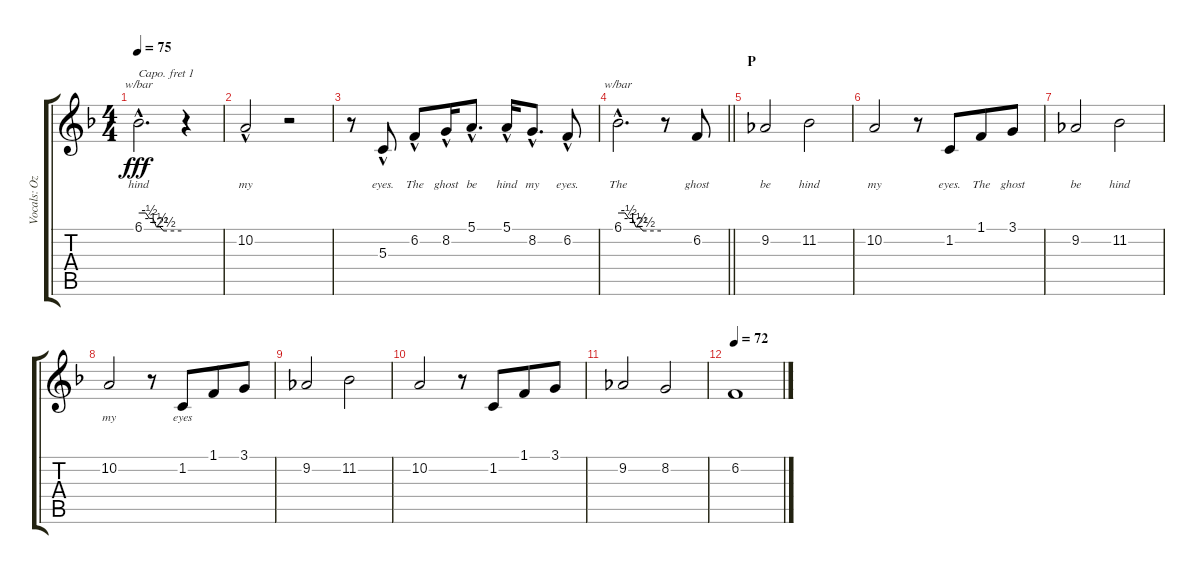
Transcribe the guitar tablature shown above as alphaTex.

\track ("Vocals: Ozzy" "Vocals: Oz") {instrument lead2sawtooth}
\staff {score tabs}
\capo 1
\tuning (Eb4 Bb3 Gb3 Db3 Ab2 Eb2) {hide}
\ts (4 4)
\tempo 75
\clef g2
\ks f
6.1{hac}.2{d tbe (custom default 0 0 10 0 15 -2 20 -2 25 -6 30 -6 35 -10 60 -10) lyrics (0 "hind") lyrics (1 "") lyrics (2 "") lyrics (3 "") lyrics (4 "") dy fff} r.4 |
10.2{hac}.2{lyrics (0 "my") lyrics (1 "") lyrics (2 "") lyrics (3 "") lyrics (4 "")} r.2 |
r.8 5.3{hac}.8{lyrics (0 "eyes.") lyrics (1 "") lyrics (2 "") lyrics (3 "") lyrics (4 "")} 6.2{hac}.8{lyrics (0 "The") lyrics (1 "") lyrics (2 "") lyrics (3 "") lyrics (4 "")} 8.2{hac}.16{lyrics (0 "ghost") lyrics (1 "") lyrics (2 "") lyrics (3 "") lyrics (4 "")} 5.1{hac}.8{d lyrics (0 "be") lyrics (1 "") lyrics (2 "") lyrics (3 "") lyrics (4 "")} 5.1{hac}.16{lyrics (0 "hind") lyrics (1 "") lyrics (2 "") lyrics (3 "") lyrics (4 "")} 8.2{hac}.8{d lyrics (0 "my") lyrics (1 "") lyrics (2 "") lyrics (3 "") lyrics (4 "")} 6.2{hac}.8{lyrics (0 "eyes.") lyrics (1 "") lyrics (2 "") lyrics (3 "") lyrics (4 "")} |
\barLineRight lightlight
6.1{hac}.2{d tbe (custom default 0 0 10 0 15 -2 20 -2 25 -6 30 -6 35 -10 60 -10) lyrics (0 "The") lyrics (1 "") lyrics (2 "") lyrics (3 "") lyrics (4 "")} r.8 6.2.8{lyrics (0 "ghost") lyrics (1 "") lyrics (2 "") lyrics (3 "") lyrics (4 "")} |
\section ("" "P")
9.2.2{lyrics (0 "be") lyrics (1 "") lyrics (2 "") lyrics (3 "") lyrics (4 "")} 11.2.2{lyrics (0 "hind") lyrics (1 "") lyrics (2 "") lyrics (3 "") lyrics (4 "")} |
10.2.2{lyrics (0 "my") lyrics (1 "") lyrics (2 "") lyrics (3 "") lyrics (4 "")} r.8 1.2.8{lyrics (0 "eyes.") lyrics (1 "") lyrics (2 "") lyrics (3 "") lyrics (4 "") beam merge} 1.1.8{lyrics (0 "The") lyrics (1 "") lyrics (2 "") lyrics (3 "") lyrics (4 "")} 3.1.8{lyrics (0 "ghost") lyrics (1 "") lyrics (2 "") lyrics (3 "") lyrics (4 "")} |
9.2.2{lyrics (0 "be") lyrics (1 "") lyrics (2 "") lyrics (3 "") lyrics (4 "")} 11.2.2{lyrics (0 "hind") lyrics (1 "") lyrics (2 "") lyrics (3 "") lyrics (4 "")} |
10.2.2{lyrics (0 "my") lyrics (1 "") lyrics (2 "") lyrics (3 "") lyrics (4 "")} r.8 1.2.8{lyrics (0 "eyes") lyrics (1 "") lyrics (2 "") lyrics (3 "") lyrics (4 "") beam merge} 1.1.8 3.1.8 |
9.2.2 11.2.2 |
10.2.2 r.8 1.2.8{beam merge} 1.1.8 3.1.8 |
9.2.2 8.2.2 |
\tempo 72
6.2.1
